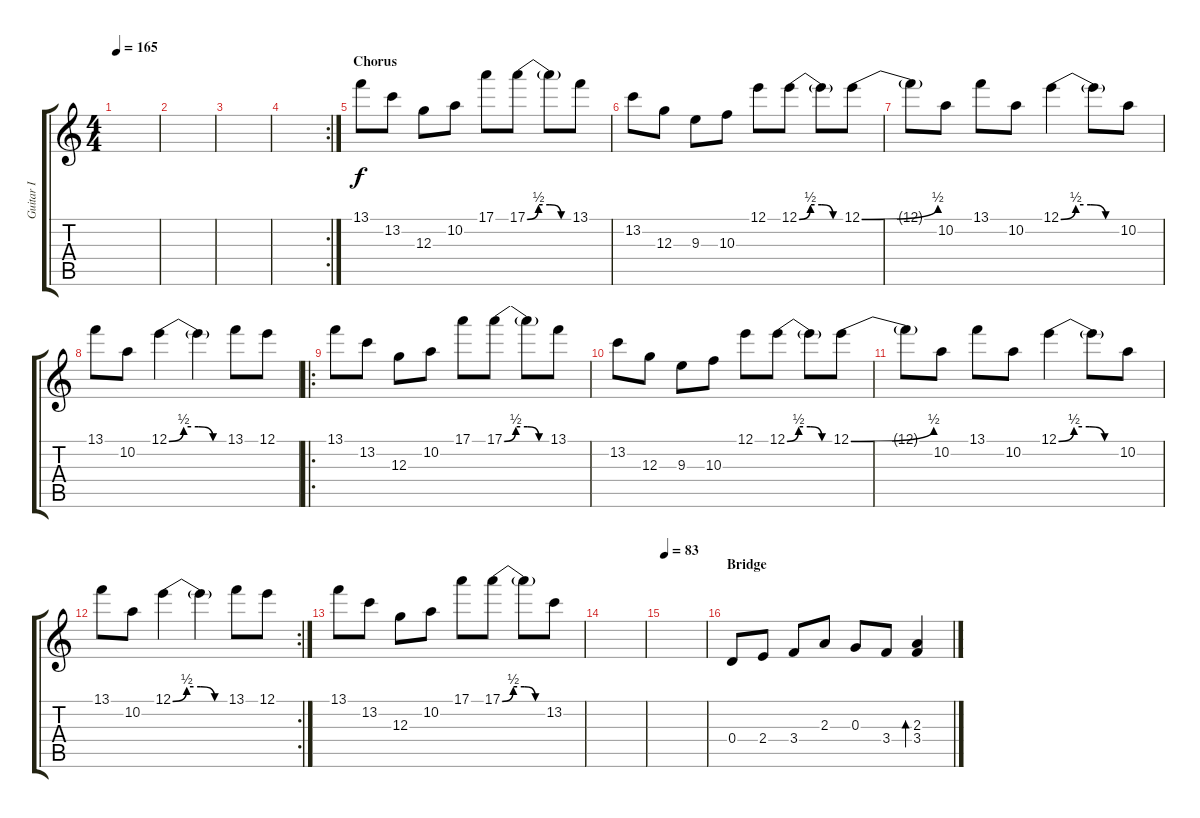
\track ("Guitar I" "Guitar I") {instrument distortionguitar}
\staff {score tabs}
\tuning (E4 B3 G3 D3 A2 D2) {hide}
\ts (4 4)
\tempo 165
\clef g2
\ks c
|
|
|
\rc 2
|
\section ("" "Chorus")
13.1.8 13.2.8 12.3.8 10.2.8 17.1.8 17.1{be (custom 0 0 15 2 30 2 45 0 60 0)}.8 17.1{t}.8 13.1.8 |
13.2.8 12.3.8 9.3.8 10.3.8 12.1.8 12.1{be (custom 0 0 15 2 30 2 45 0 60 0)}.8 12.1{t}.8 12.1{be (bend 0 0 60 2)}.8 |
12.1{t}.8 10.2.8 13.1.8 10.2.8 12.1{be (custom 0 0 15 2 30 2 45 0 60 0)}.4 12.1{t}.8 10.2.8 |
13.1.8 10.2.8 12.1{be (custom 0 0 15 2 30 2 45 0 60 0)}.4 12.1{t}.4 13.1.8 12.1.8 |
\ro
13.1.8 13.2.8 12.3.8 10.2.8 17.1.8 17.1{be (custom 0 0 15 2 30 2 45 0 60 0)}.8 17.1{t}.8 13.1.8 |
13.2.8 12.3.8 9.3.8 10.3.8 12.1.8 12.1{be (custom 0 0 15 2 30 2 45 0 60 0)}.8 12.1{t}.8 12.1{be (bend 0 0 60 2)}.8 |
12.1{t}.8 10.2.8 13.1.8 10.2.8 12.1{be (custom 0 0 15 2 30 2 45 0 60 0)}.4 12.1{t}.8 10.2.8 |
\rc 2
13.1.8 10.2.8 12.1{be (custom 0 0 15 2 30 2 45 0 60 0)}.4 12.1{t}.4 13.1.8 12.1.8 |
13.1.8 13.2.8 12.3.8 10.2.8 17.1.8 17.1{be (custom 0 0 15 2 30 2 45 0 60 0)}.8 17.1{t}.8 13.2.8 |
|
\tempo 83
|
\section ("" "Bridge")
0.4.8{instrument electricguitarjazz} 2.4.8 3.4.8 2.3.8 0.3.8 3.4.8 (2.3 3.4).4{bd 60}
